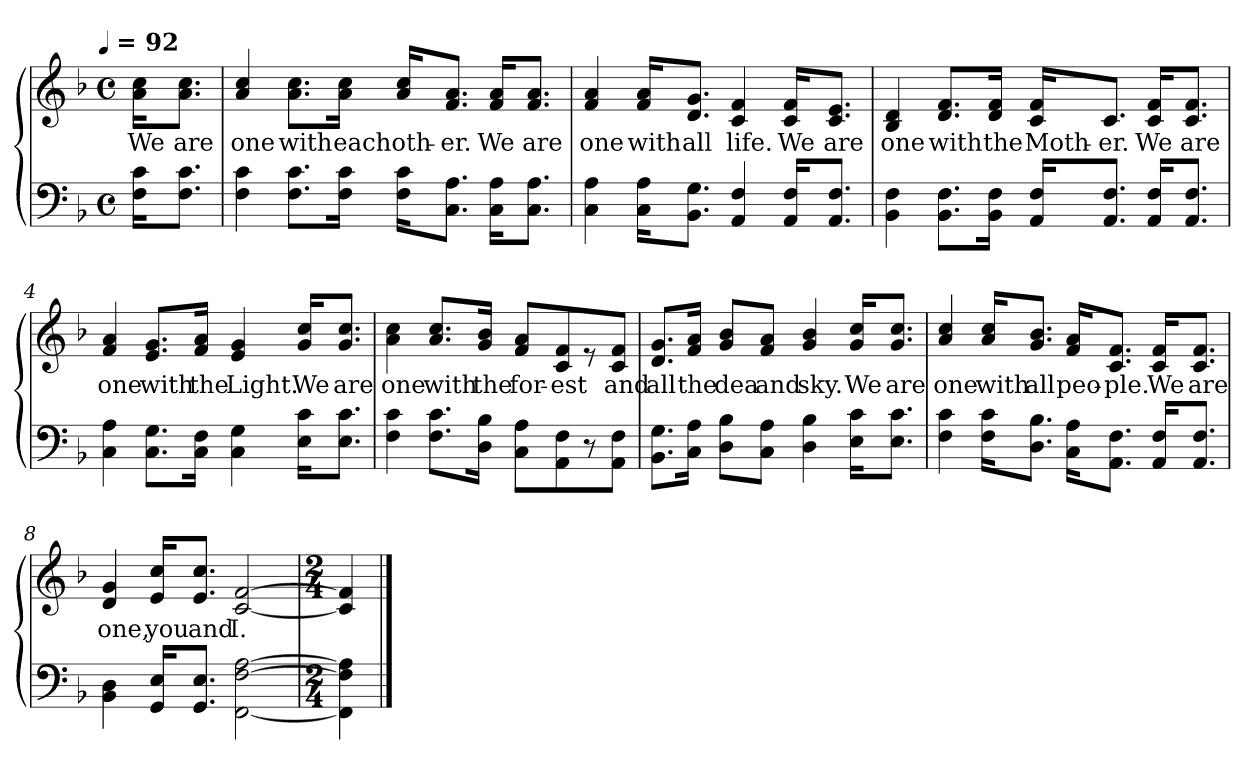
**kern	**kern	**text
*part1	*part1	*part1
*staff2	*staff1	*staff1
*clefF4	*clefG2	*
*k[b-]	*k[b-]	*
!!LO:TX:omd:t=[quarter] = 92
*M4/4	*M4/4	*
*met(c)	*met(c)	*
*MM92	*MM92	*
=	=	=
16F 16cKL	16a 16ccKL	We
8.F 8.cJ	8.a 8.ccJ	are
=1	=1	=1
4F\ 4c\	4a/ 4cc/	one
8.F 8.cL	8.a 8.ccL	with
16F 16cJk	16a 16ccJk	each
16F 16cKL	16a 16ccKL	oth-
8.C 8.AJ	8.f 8.aJ	-er.
16C 16AKL	16f 16aKL	We
8.C 8.AJ	8.f 8.aJ	are
=2	=2	=2
4C\ 4A\	4f/ 4a/	one
16C 16AKL	16f 16aKL	with
8.BB- 8.GJ	8.d 8.gJ	all
4AA/ 4F/	4c/ 4f/	life.
16AA 16FKL	16c 16fKL	We
8.AA 8.FJ	8.c 8.eJ	are
!!LO:LB:g=z
=3	=3	=3
4BB-\ 4F\	4B-/ 4d/	one
8.BB- 8.FL	8.d 8.fL	with
16BB- 16FJk	16d 16fJk	the
16AA 16FKL	16c 16fKL	Moth-
8.AA 8.FJ	8.cJ	-er.
16AA 16FKL	16c 16fKL	We
8.AA 8.FJ	8.c 8.fJ	are
=4	=4	=4
4C\ 4A\	4f/ 4a/	one
8.C 8.GL	8.e 8.gL	with
16C 16FJk	16f 16aJk	the
4C\ 4G\	4e/ 4g/	Light.
16E 16cKL	16g 16ccKL	We
8.E 8.cJ	8.g 8.ccJ	are
!!LO:LB:g=z
=5	=5	=5
4F\ 4c\	4a\ 4cc\	one
8.F 8.cL	8.a 8.ccL	with
16D 16B-Jk	16g 16b-Jk	the
8C 8AL	8f 8aL	for-
8AA 8F	8c 8f	-est
8r	8r	.
8AA 8FJ	8c 8fJ	and
=6	=6	=6
8.BB- 8.GL	8.d 8.gL	all
16C 16AJk	16f 16aJk	the
8D 8B-L	8g 8b-L	dea
8C 8AJ	8f 8aJ	and
4D\ 4B-\	4g/ 4b-/	sky.
16E 16cKL	16g 16ccKL	We
8.E 8.cJ	8.g 8.ccJ	are
!!LO:LB:g=z
=7	=7	=7
4F\ 4c\	4a/ 4cc/	one
16F 16cKL	16a 16ccKL	with
8.D 8.B-J	8.g 8.b-J	all
16C 16AKL	16f 16aKL	peo-
8.AA 8.FJ	8.c 8.fJ	-ple.
16AA 16FKL	16c 16fKL	We
8.AA 8.FJ	8.c 8.fJ	are
=8	=8	=8
4BB-\ 4D\	4d/ 4g/	one,
16GG 16EKL	16e 16ccKL	you
8.GG 8.EJ	8.e 8.ccJ	and
[2FF\ [2F\ [2A\	[2c/ [2f/	I.
=9	=9	=9
*M2/4	*M2/4	*
4FF]\ 4F]\ 4A]\	4c]/ 4f]/	.
==	==	==
*-	*-	*-
